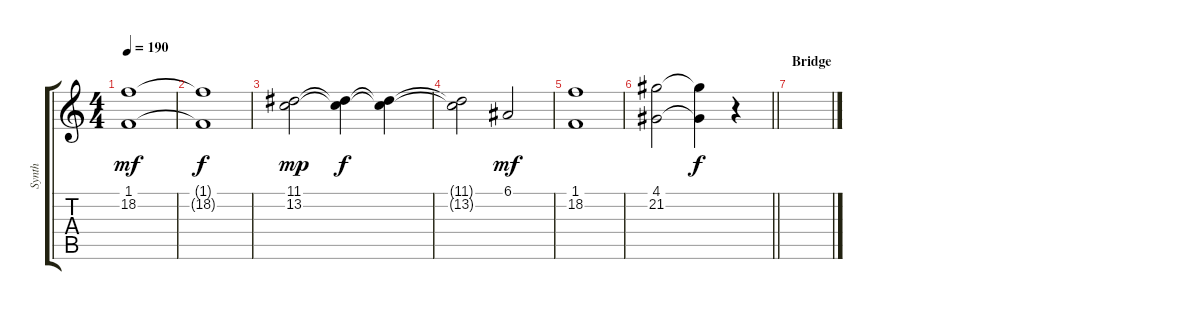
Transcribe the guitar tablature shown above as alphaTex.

\track ("Synth" "Synth") {instrument pad4choir}
\staff {score tabs}
\tuning (E4 B3 G3 D3 A2 E2) {hide}
\ts (4 4)
\tempo 190
\clef g2
\ks c
(1.1 18.2).1{dy mf} |
(1.1{t} 18.2{t}).1{dy f} |
(11.1 13.2).2{dy mp} (11.1{t} 13.2{t}).4{dy f} (11.1{t} 13.2{t}).4 |
(11.1{t} 13.2{t}).2 6.1.2{dy mf} |
(1.1 18.2).1 |
\barLineRight lightlight
(4.1 21.2).2 (4.1{t} 21.2{t}).4{dy f} r.4 |
\section ("" "Bridge ")
